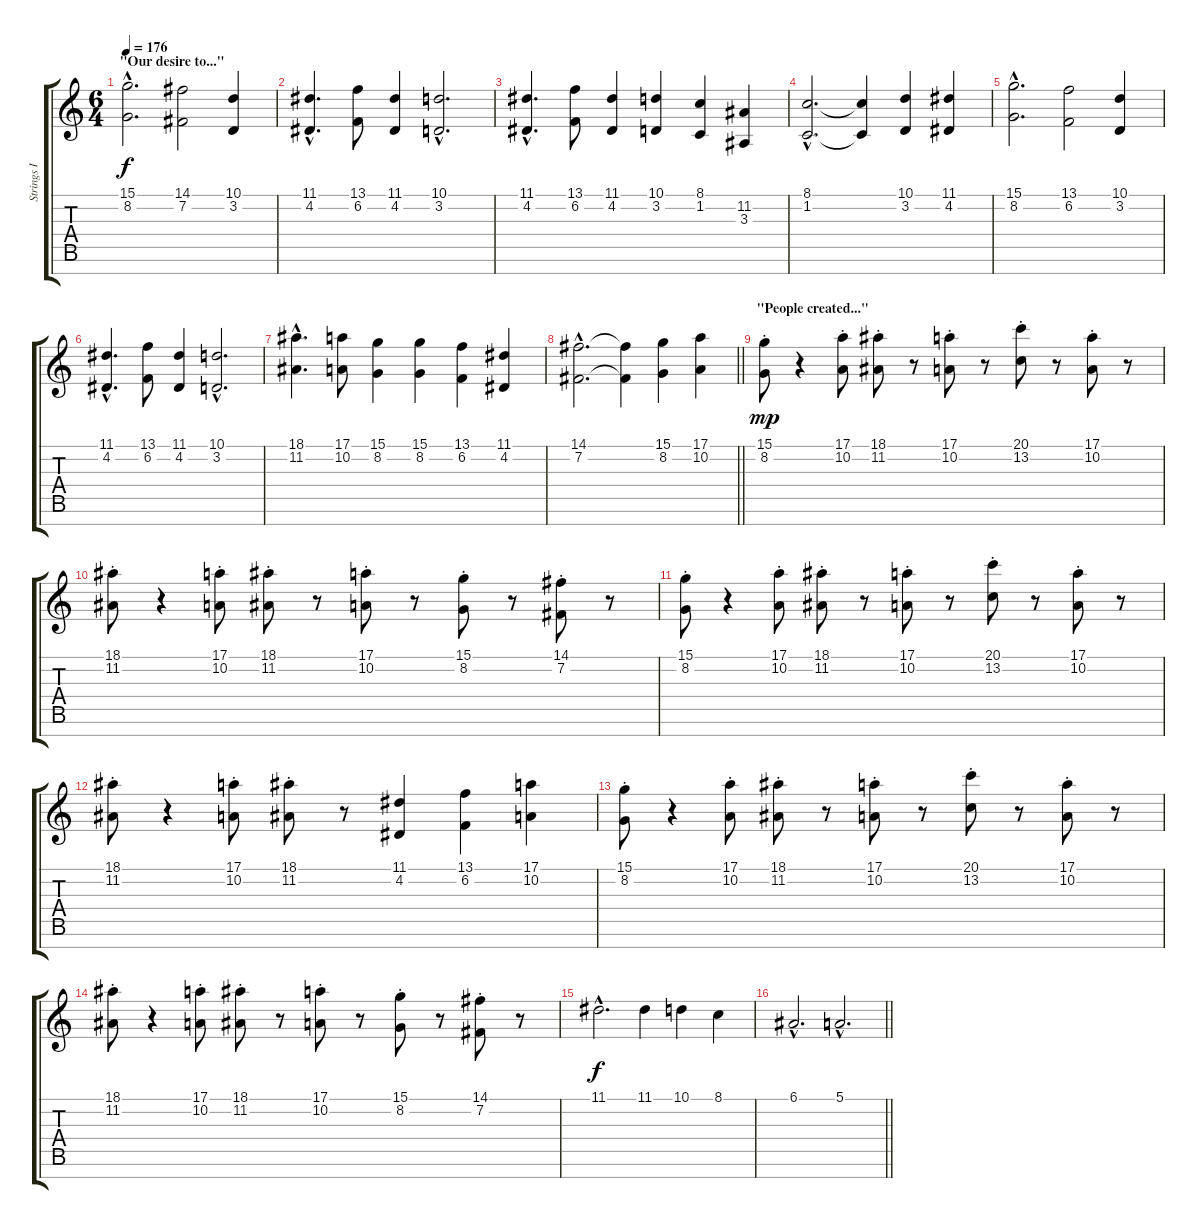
\track ("Strings I" "Strings I") {instrument stringensemble1}
\staff {score tabs}
\tuning (E4 B3 G3 D3 A2 E2 B1) {hide}
\ts (6 4)
\section ("" "\"Our desire to...\"")
\tempo 176
\clef g2
\ks c
(15.1{hac} 8.2{hac}).2{d dy f} (14.1 7.2).2 (10.1 3.2).4 |
(11.1{hac} 4.2{hac}).4{d} (13.1 6.2).8 (11.1 4.2).4 (10.1{hac} 3.2{hac}).2{d} |
(11.1{hac} 4.2{hac}).4{d} (13.1 6.2).8 (11.1 4.2).4 (10.1 3.2).4 (8.1 1.2).4 (11.2 3.3).4 |
(8.1{hac} 1.2{hac}).2{d} (8.1{t} 1.2{t}).4 (10.1 3.2).4 (11.1 4.2).4 |
(15.1{hac} 8.2{hac}).2{d} (13.1 6.2).2 (10.1 3.2).4 |
(11.1{hac} 4.2{hac}).4{d} (13.1 6.2).8 (11.1 4.2).4 (10.1{hac} 3.2{hac}).2{d} |
(18.1{hac} 11.2{hac}).4{d} (17.1 10.2).8 (15.1 8.2).4 (15.1 8.2).4 (13.1 6.2).4 (11.1 4.2).4 |
\barLineRight lightlight
(14.1{hac} 7.2{hac}).2{d} (14.1{t} 7.2{t}).4 (15.1 8.2).4 (17.1 10.2).4 |
\section ("" "\"People created...\"")
(15.1{st} 8.2{st}).8{dy mp} r.4 (17.1{st} 10.2{st}).8 (18.1{st} 11.2{st}).8 r.8 (17.1{st} 10.2{st}).8 r.8 (20.1{st} 13.2{st}).8 r.8 (17.1{st} 10.2{st}).8 r.8 |
(18.1{st} 11.2{st}).8 r.4 (17.1{st} 10.2{st}).8 (18.1{st} 11.2{st}).8 r.8 (17.1{st} 10.2{st}).8 r.8 (15.1{st} 8.2{st}).8 r.8 (14.1{st} 7.2{st}).8 r.8 |
(15.1{st} 8.2{st}).8 r.4 (17.1{st} 10.2{st}).8 (18.1{st} 11.2{st}).8 r.8 (17.1{st} 10.2{st}).8 r.8 (20.1{st} 13.2{st}).8 r.8 (17.1{st} 10.2{st}).8 r.8 |
(18.1{st} 11.2{st}).8 r.4 (17.1{st} 10.2{st}).8 (18.1{st} 11.2{st}).8 r.8 (11.1 4.2).4 (13.1 6.2).4 (17.1 10.2).4 |
(15.1{st} 8.2{st}).8 r.4 (17.1{st} 10.2{st}).8 (18.1{st} 11.2{st}).8 r.8 (17.1{st} 10.2{st}).8 r.8 (20.1{st} 13.2{st}).8 r.8 (17.1{st} 10.2{st}).8 r.8 |
(18.1{st} 11.2{st}).8 r.4 (17.1{st} 10.2{st}).8 (18.1{st} 11.2{st}).8 r.8 (17.1{st} 10.2{st}).8 r.8 (15.1{st} 8.2{st}).8 r.8 (14.1{st} 7.2{st}).8 r.8 |
11.1{hac}.2{d dy f} 11.1.4 10.1.4 8.1.4 |
\barLineRight lightlight
6.1{hac}.2{d} 5.1{hac}.2{d}
